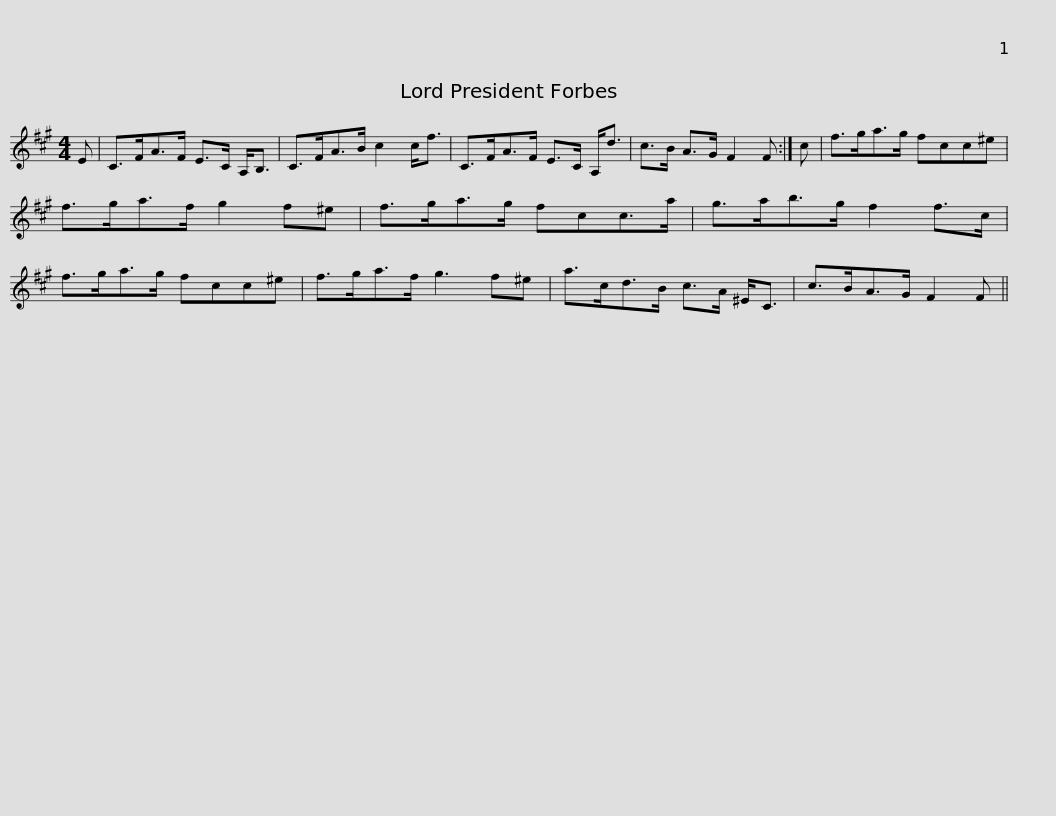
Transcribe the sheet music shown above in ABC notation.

X:1
L:1/8
M:4/4
I:linebreak $
K:F#min
V:1 treble
V:1
 E | C>FA>F E>C A,<B, | C>FA>B c2 c<f | C>FA>F E>C A,<d | c>B A>G F2 F :| %5
 c |$ f>ga>g fcc^e | f>ga>f g2 f^e | f>ga>g fcc>a | g>ab>g f2 f>c |$ %10
 f>ga>g fcc^e | f>ga>f g3 f^e | a>cd>B c>A ^E<C | c>BA>G F2 F || %14
